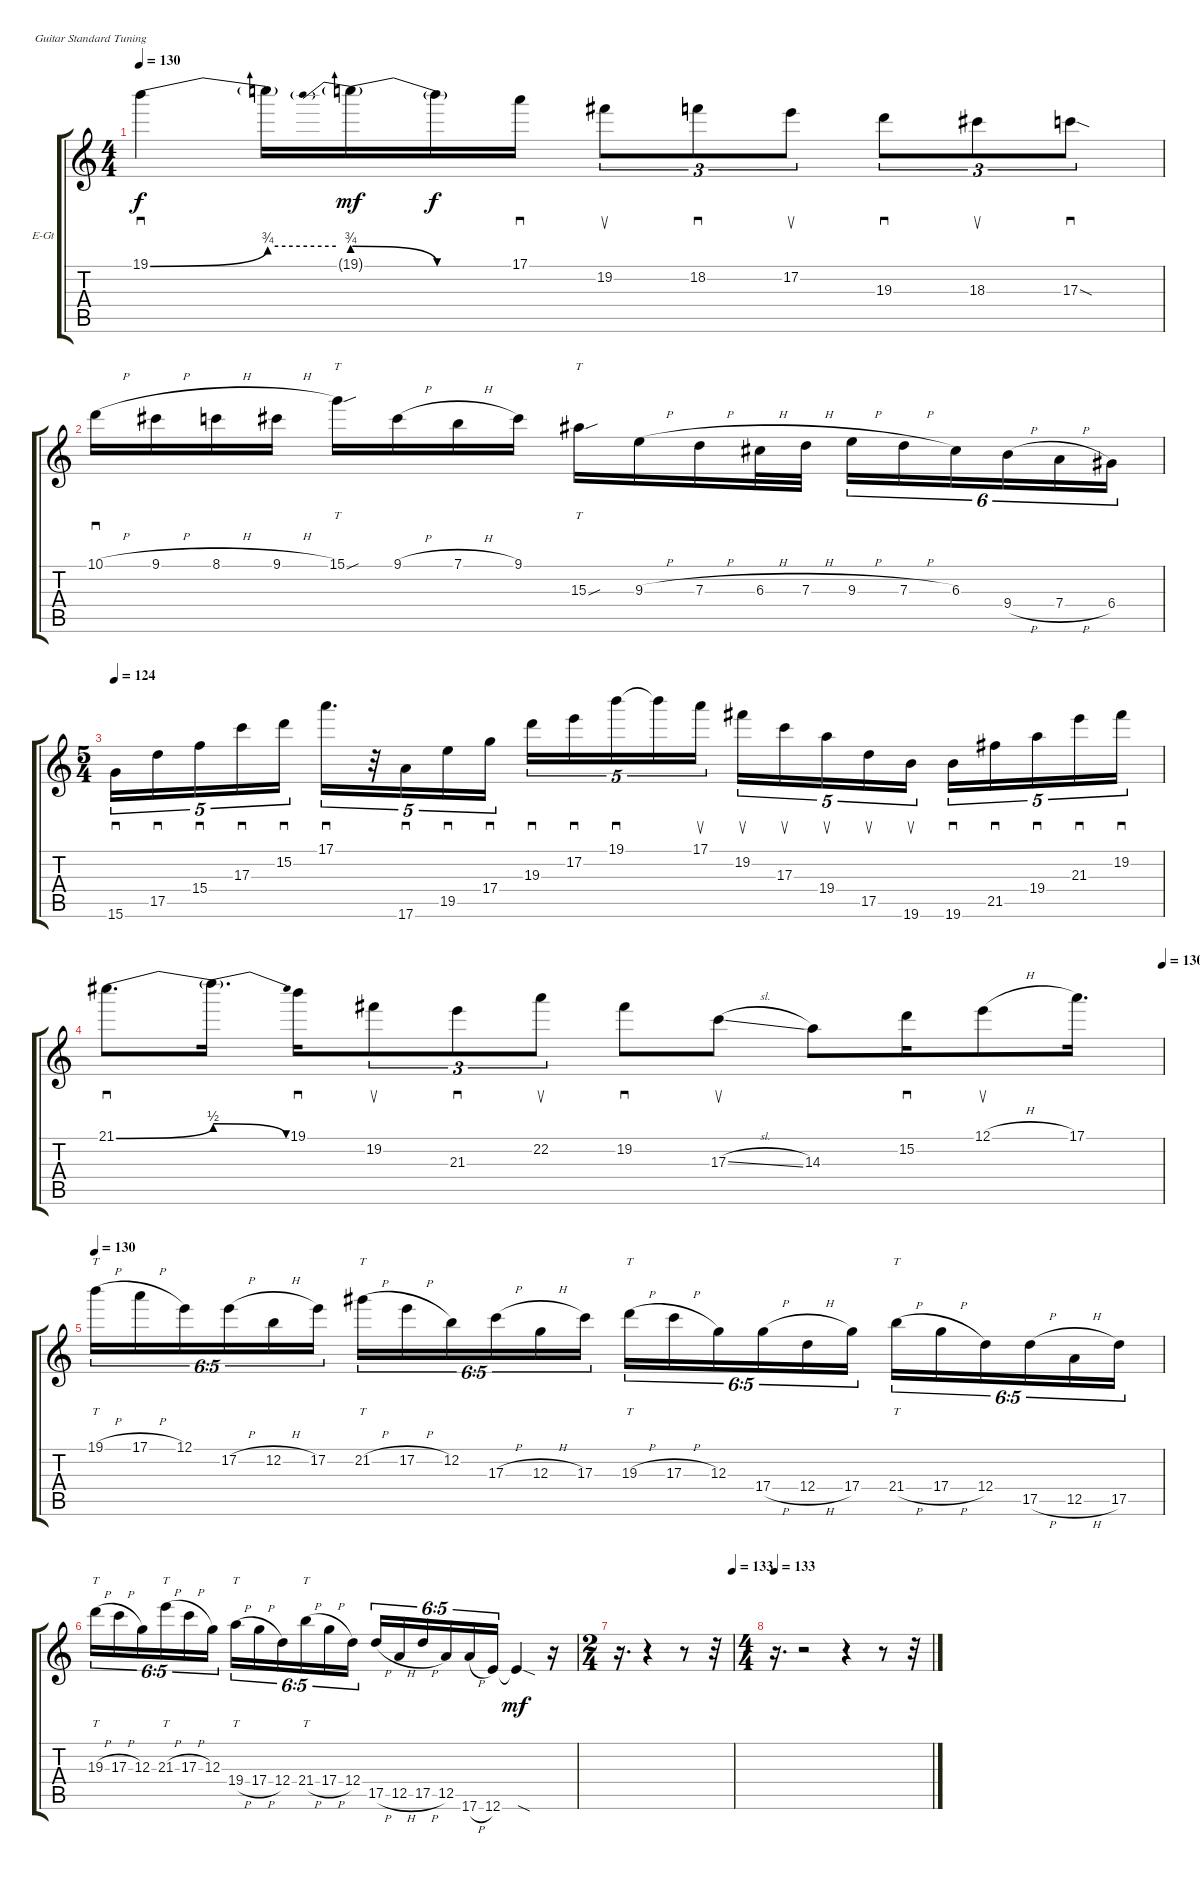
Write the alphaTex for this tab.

\bracketExtendMode groupsimilarinstruments
\firstSystemTrackNameOrientation horizontal
\otherSystemsTrackNameOrientation horizontal
\track ("Gtr. V - Paul Masvidal (Lead)" "E-Gt") {instrument distortionguitar}
\staff {score tabs}
\tuning (E4 B3 G3 D3 A2 E2)
\ts (4 4)
\beaming (8 2 2 2 2)
\tempo 130
\clef g2
\ks c
19.1{be (bend 0 0 60 3)}.4{sd dy f} 19.1{be (hold 0 3 60 3) t}.16 19.1{be (prebendrelease 0 3 60 0) g}.16{dy mf} 19.1{be (hold 0 0 60 0) t}.16{dy f} 17.1.16{sd} 19.2.8{su tu (3 2)} 18.2.8{sd tu (3 2)} 17.2.8{su tu (3 2)} 19.3.8{sd tu (3 2)} 18.3.8{su tu (3 2)} 17.3{sod}.8{sd tu (3 2)} |
10.1{h}.16{sd} 9.1{h}.16 8.1{h}.16 9.1{h}.16 15.1{sou}.16{tt} 9.1{h}.16 7.1{h}.16 9.1.16 15.3{sou}.16{tt} 9.3{h}.16 7.3{h}.16 6.3{h}.32 7.3{h}.32 9.3{h}.16{tu (6 4)} 7.3{h}.16{tu (6 4)} 6.3.16{tu (6 4)} 9.4{h}.16{tu (6 4)} 7.4{h}.16{tu (6 4)} 6.4.16{tu (6 4)} |
\ts (5 4)
\beaming (8 6 4)
\tempo 124
15.6.16{sd tu (5 4)} 17.5.16{sd tu (5 4)} 15.4.16{sd tu (5 4)} 17.3.16{sd tu (5 4)} 15.2.16{sd tu (5 4)} 17.1.16{d sd tu (5 4)} r.32{tu (5 4)} 17.6.16{sd tu (5 4)} 19.5.16{sd tu (5 4)} 17.4.16{sd tu (5 4)} 19.3.16{sd tu (5 4)} 17.2.16{sd tu (5 4)} 19.1.16{sd tu (5 4)} 19.1{t}.16{tu (5 4)} 17.1.16{su tu (5 4)} 19.2.16{su tu (5 4)} 17.3.16{su tu (5 4)} 19.4.16{su tu (5 4)} 17.5.16{su tu (5 4)} 19.6.16{su tu (5 4)} 19.6.16{sd tu (5 4)} 21.5.16{sd tu (5 4)} 19.4.16{sd tu (5 4)} 21.3.16{sd tu (5 4)} 19.2.16{sd tu (5 4)} |
\tempo (130 1)
21.1{be (bend 0 0 26.4 2)}.8{d sd} 21.1{be (release 0 2 15 0) t}.16{d beam split} 19.1.16{sd beam merge} 19.2.8{su tu (3 2)} 21.3.8{sd tu (3 2)} 22.2.8{su tu (3 2)} 19.2.8{sd} 17.3{sl}.8{su} 14.3.8 15.2.16{sd} 12.1{h}.8{su} 17.1.16{d} |
\tempo 130
19.1{h}.16{tt tu (6 5)} 17.1{h}.16{tu (6 5)} 12.1.16{tu (6 5)} 17.2{h}.16{tu (6 5)} 12.2{h}.16{tu (6 5)} 17.2.16{tu (6 5)} 21.2{h}.16{tt tu (6 5)} 17.2{h}.16{tu (6 5)} 12.2.16{tu (6 5)} 17.3{h}.16{tu (6 5)} 12.3{h}.16{tu (6 5)} 17.3.16{tu (6 5)} 19.3{h}.16{tt tu (6 5)} 17.3{h}.16{tu (6 5)} 12.3.16{tu (6 5)} 17.4{h}.16{tu (6 5)} 12.4{h}.16{tu (6 5)} 17.4.16{tu (6 5)} 21.4{h}.16{tt tu (6 5)} 17.4{h}.16{tu (6 5)} 12.4.16{tu (6 5)} 17.5{h}.16{tu (6 5)} 12.5{h}.16{tu (6 5)} 17.5.16{tu (6 5)} |
19.3{h}.16{tt tu (6 5)} 17.3{h}.16{tu (6 5)} 12.3.16{tu (6 5)} 21.3{h}.16{tt tu (6 5)} 17.3{h}.16{tu (6 5)} 12.3.16{tu (6 5)} 19.4{h}.16{tt tu (6 5)} 17.4{h}.16{tu (6 5)} 12.4.16{tu (6 5)} 21.4{h}.16{tt tu (6 5)} 17.4{h}.16{tu (6 5)} 12.4.16{tu (6 5)} 17.5{h}.16{tu (6 5)} 12.5{h}.16{tu (6 5)} 17.5{h}.16{tu (6 5)} 12.5.16{tu (6 5)} 17.6{h}.16{tu (6 5)} 12.6.16{tu (6 5)} 12.6{sod t}.4{dy mf} r.16 |
\ts (2 4)
\beaming (8 2 2)
\tempo (133 1)
r.16{d} r.4 r.8 r.32 |
\ts (4 4)
\beaming (8 2 2 2 2)
\tempo 133
r.16{d} r.2 r.4 r.8 r.32
